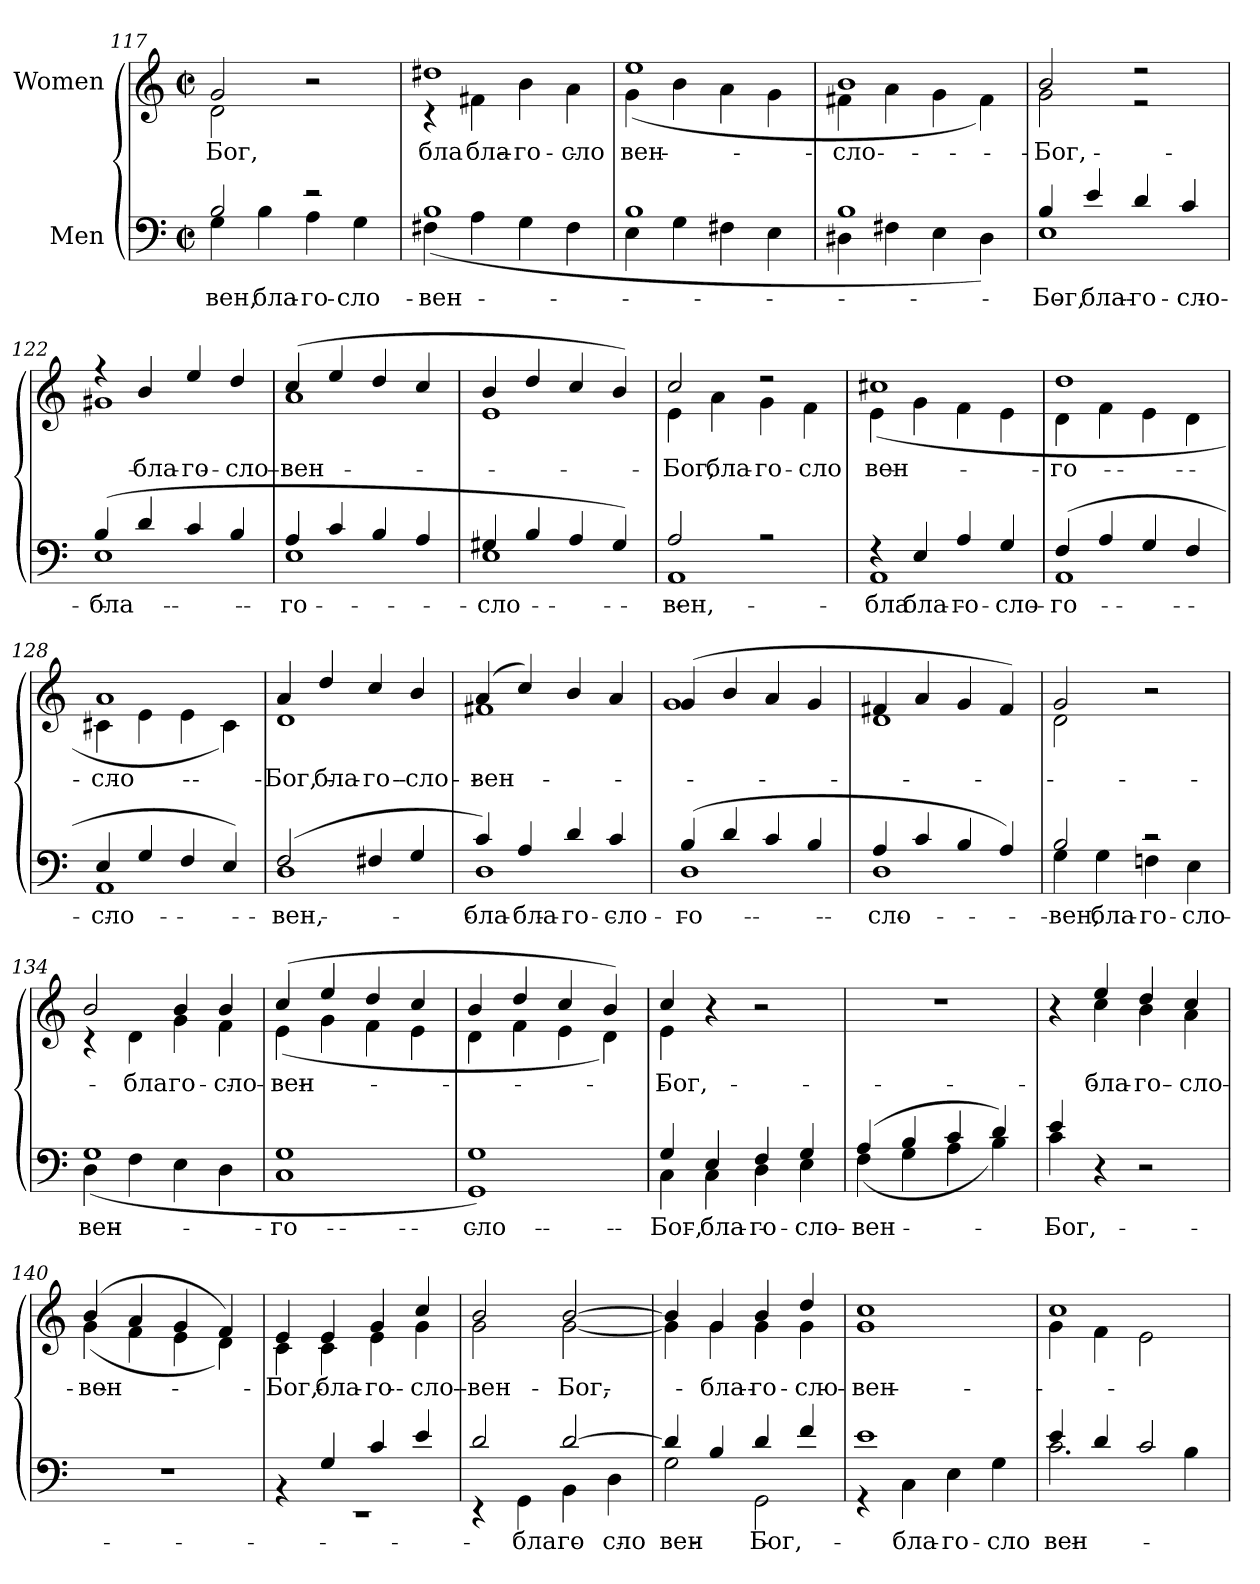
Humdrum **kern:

**kern	**text	**kern	**text
*part2	*part2	*part1	*part1
*staff2	*staff2	*staff1	*staff1
*I"Men	*	*I"Women	*
*clefF4	*	*clefG2	*
*k[]	*	*k[]	*
*M2/2	*	*M2/2	*
*met(c|)	*	*met(c|)	*
=117	=117	=117	=117
*^	*	*	*
!	!	!LO:LY:b	!	!LO:LY:b
*	*	*	*^	*
2B/	4G\	-вен,	2g/	2d\	Бог,
!	!	!LO:LY:b	!	!	!
.	4B\	бла-	.	.	.
!	!	!LO:LY:b	!	!	!
2r	4A\	-го-	2r	2ryy	.
!	!	!LO:LY:b	!	!	!
.	4G\	-сло-	.	.	.
=118	=118	=118	=118	=118	=118
!	!	!LO:LY:b	!	!	!
1B	(<4F#X\	-вен	1dd#X	4r	бла-
!	!	!	!	!	!LO:LY:b
.	4A\	.	.	4f#X\	бла-
!	!	!	!	!	!LO:LY:b
.	4G\	.	.	4b\	-го-
!	!	!	!	!	!LO:LY:b
.	4F#\	.	.	4a\	-сло-
=119	=119	=119	=119	=119	=119
!	!	!	!	!	!LO:LY:b
1B	4E\	.	1ee	(<4g\	-вен
.	4G\	.	.	4b\	.
.	4F#X\	.	.	4a\	.
.	4E\	.	.	4g\	.
=120	=120	=120	=120	=120	=120
1B	4D#X\	.	1b	4f#X\	-сло-
.	4F#X\	.	.	4a\	.
.	4E\	.	.	4g\	.
.	4D#\)	.	.	4f#\)	.
!!LO:LB:g=z	!!
=121	=121	=121	=121	=121	=121
!	!	!LO:LY:a	!	!	!
!	!	!LO:LY:b	!	!	!LO:LY:a
!	!	!	!	!	!LO:LY:b
4B/	1E	Бог,	2b/	2g\	Бог,
!	!	!LO:LY:a	!	!	!
4e/	.	бла-	.	.	.
!	!	!LO:LY:a	!	!	!
4d/	.	-го-	2r	2r	.
!	!	!LO:LY:a	!	!	!
4c/	.	-сло-	.	.	.
=122	=122	=122	=122	=122	=122
!	!	!LO:LY:a	!	!	!
!	!	!LO:LY:b	!	!	!
(>4B/	1E	бла-	4r	1g#X	.
!	!	!	!	!	!LO:LY:a
4d/	.	.	4b/	.	бла-
!	!	!	!	!	!LO:LY:a
4c/	.	.	4ee/	.	-го-
!	!	!	!	!	!LO:LY:a
4B/	.	.	4dd/	.	-сло-
=123	=123	=123	=123	=123	=123
!	!	!LO:LY:b	!	!	!LO:LY:a
4A/	1E	-го-	(>4cc/	1a	-вен
4c/	.	.	4ee/	.	.
4B/	.	.	4dd/	.	.
4A/	.	.	4cc/	.	.
=124	=124	=124	=124	=124	=124
!	!	!LO:LY:b	!	!	!
4G#X/	1E	-сло-	4b/	1e	.
4B/	.	.	4dd/	.	.
4A/	.	.	4cc/	.	.
4G#/)	.	.	4b/)	.	.
=125	=125	=125	=125	=125	=125
!	!	!LO:LY:b	!	!	!LO:LY:b
2A/	1AA	-вен,	2cc/	4e\	Бог,
!	!	!	!	!	!LO:LY:b
.	.	.	.	4a\	бла-
!	!	!	!	!	!LO:LY:b
2r	.	.	2r	4g\	-го-
!	!	!	!	!	!LO:LY:b
.	.	.	.	4f\	-сло-
!!LO:LB:g=z	!!
=126	=126	=126	=126	=126	=126
!	!	!LO:LY:b	!	!	!LO:LY:a
!	!	!	!	!	!LO:LY:b
4r	1AA	бла-	1cc#X	(<4e\	-вен
!	!	!LO:LY:a	!	!	!
4E/	.	бла-	.	4g\	.
!	!	!LO:LY:a	!	!	!
4A/	.	-го-	.	4f\	.
!	!	!LO:LY:a	!	!	!
4G/	.	-сло-	.	4e\	.
=127	=127	=127	=127	=127	=127
!	!	!LO:LY:a	!	!	!
!	!	!LO:LY:b	!	!	!LO:LY:a
(>4F/	1AA	-го-	1dd	4d\	-го-
4A/	.	.	.	4f\	.
4G/	.	.	.	4e\	.
4F/	.	.	.	4d\	.
=128	=128	=128	=128	=128	=128
!	!	!LO:LY:b	!	!	!LO:LY:a
4E/	1AA	-сло-	1a	4c#X\	-сло-
4G/	.	.	.	4e\	.
4F/	.	.	.	4e\	.
4E/)	.	.	.	4c#\)	.
=129	=129	=129	=129	=129	=129
!	!	!LO:LY:b	!	!	!LO:LY:a
!	!	!	!	!	!LO:LY:b
(>2F/	1D	-вен,	4a/	1d	Бог,
!	!	!	!	!	!LO:LY:a
.	.	.	4dd/	.	бла-
!	!	!	!	!	!LO:LY:a
4F#X/	.	.	4cc/	.	-го-
!	!	!	!	!	!LO:LY:a
4G/	.	.	4b/	.	-сло-
=130	=130	=130	=130	=130	=130
!	!	!LO:LY:b	!	!	!LO:LY:a
4c/)	1D	бла-	(>4a/	1f#X	-вен
!	!	!LO:LY:a	!	!	!
4A/	.	бла-	4cc/)	.	.
!	!	!LO:LY:a	!	!	!
4d/	.	-го-	4b/	.	.
!	!	!LO:LY:a	!	!	!
4c/	.	-сло-	4a/	.	.
!!LO:LB:g=z	!!
=131	=131	=131	=131	=131	=131
!	!	!LO:LY:a	!	!	!
!	!	!LO:LY:b	!	!	!
(>4B/	1D	-го-	(>4g/	1g	.
4d/	.	.	4b/	.	.
4c/	.	.	4a/	.	.
4B/	.	.	4g/	.	.
=132	=132	=132	=132	=132	=132
!	!	!LO:LY:b	!	!	!
4A/	1D	-сло-	4f#X/	1d	.
4c/	.	.	4a/	.	.
4B/	.	.	4g/	.	.
4A/)	.	.	4f#/)	.	.
=133	=133	=133	=133	=133	=133
!	!	!LO:LY:a	!	!	!
!	!	!LO:LY:b	!	!	!
2B/	4G\	-вен,	2g/	2d\	.
!	!	!LO:LY:b	!	!	!
.	4G\	бла-	.	.	.
!	!	!LO:LY:b	!	!	!
2r	4Fn\	-го-	2r	2ryy	.
!	!	!LO:LY:b	!	!	!
.	4E\	-сло-	.	.	.
=134	=134	=134	=134	=134	=134
!	!	!LO:LY:a	!	!	!
!	!	!LO:LY:b	!	!	!
1G	(<4D\	-вен	2b/	4r	.
!	!	!	!	!	!LO:LY:b
.	4F\	.	.	4d\	бла-
!	!	!	!	!	!LO:LY:b
.	4E\	.	4b/	4g\	-го-
!	!	!	!	!	!LO:LY:b
.	4D\	.	4b/	4f\	-сло-
=135	=135	=135	=135	=135	=135
!	!	!LO:LY:a	!	!	!LO:LY:b
1G	1C	-го-	(>4cc/	(<4e\	-вен
.	.	.	4ee/	4g\	.
.	.	.	4dd/	4f\	.
.	.	.	4cc/	4e\	.
!!LO:PB:g=z	!!
=136	=136	=136	=136	=136	=136
!	!	!LO:LY:a	!	!	!
1G	1GG)	-сло-	4b/	4d\	.
.	.	.	4dd/	4f\	.
.	.	.	4cc/	4e\	.
.	.	.	4b/)	4d\)	.
=137	=137	=137	=137	=137	=137
!	!	!LO:LY:a	!	!	!
!	!	!LO:LY:b	!	!	!LO:LY:b
4G/	4C\	Бог,	4cc/	4e\	Бог,
!	!	!LO:LY:b	!	!	!
4E/	4C\	бла-	4r	2.ryy	.
!	!	!LO:LY:b	!	!	!
4F/	4D\	-го-	2r	.	.
!	!	!LO:LY:b	!	!	!
4G/	4E\	-сло-	.	.	.
*	*	*	*v	*v	*
=138	=138	=138	=138	=138
!	!	!LO:LY:b	!	!
(>4A/	(<4F\	-вен	1r	.
4B/	4G\	.	.	.
4c/	4A\	.	.	.
4d/)	4B\)	.	.	.
=139	=139	=139	=139	=139
!	!	!LO:LY:b	!	!
*	*	*	*^	*
4e/	4c\	Бог,	4r	4ryy	.
!	!	!	!	!	!LO:LY:b
4r	2.ryy	.	4ee/	4cc\	бла-
!	!	!	!	!	!LO:LY:b
2r	.	.	4dd/	4b\	-го-
!	!	!	!	!	!LO:LY:b
.	.	.	4cc/	4a\	-сло-
*v	*v	*	*	*	*
=140	=140	=140	=140	=140
!	!	!	!	!LO:LY:b
1r	.	(>4b/	(<4g\	-вен
.	.	4a/	4f\	.
.	.	4g/	4e\	.
.	.	4f/)	4d\)	.
!!LO:LB:g=z	!!
=141	=141	=141	=141	=141
*^	*	*	*	*
!	!	!	!	!	!LO:LY:b
4rBB	1r	.	4e/	4c\	Бог,
!	!	!	!	!	!LO:LY:b
4G/	.	.	4e/	4c\	бла-
!	!	!	!	!	!LO:LY:b
4c/	.	.	4g/	4e\	-го-
!	!	!	!	!	!LO:LY:b
4e/	.	.	4cc/	4g\	-сло-
=142	=142	=142	=142	=142	=142
!	!	!	!	!	!LO:LY:b
2d/	4r	.	2b/	2g\	-вен
!	!	!LO:LY:b	!	!	!
.	4GG\	бла-	.	.	.
!	!	!LO:LY:b	!	!	!LO:LY:b
[2d/	4BB\	-го-	[2b/	[2g\	Бог,
!	!	!LO:LY:b	!	!	!
.	4D\	-сло-	.	.	.
=143	=143	=143	=143	=143	=143
!	!	!LO:LY:b	!	!	!
4d/]	2G\	-вен	4b/]	4g\]	.
!	!	!	!	!	!LO:LY:b
4B/	.	.	4g/	4g\	бла-
!	!	!LO:LY:b	!	!	!LO:LY:b
4d/	2GG\	Бог,	4b/	4g\	-го-
!	!	!	!	!	!LO:LY:b
4f/	.	.	4dd/	4g\	-сло-
=144	=144	=144	=144	=144	=144
!	!	!	!	!	!LO:LY:b
1e	4r	.	1cc	1g	-вен
!	!	!LO:LY:b	!	!	!
.	4C\	бла-	.	.	.
!	!	!LO:LY:b	!	!	!
.	4E\	-го-	.	.	.
!	!	!LO:LY:b	!	!	!
.	4G\	-сло-	.	.	.
=145	=145	=145	=145	=145	=145
!	!	!LO:LY:b	!	!	!
4e/	2.c\	-вен	1cc	4g\	.
4d/	.	.	.	4f\	.
2c/	.	.	.	2e\	.
.	4B\	.	.	.	.
*v	*v	*	*	*	*
*	*	*v	*v	*
=	=	=	=
*-	*-	*-	*-
